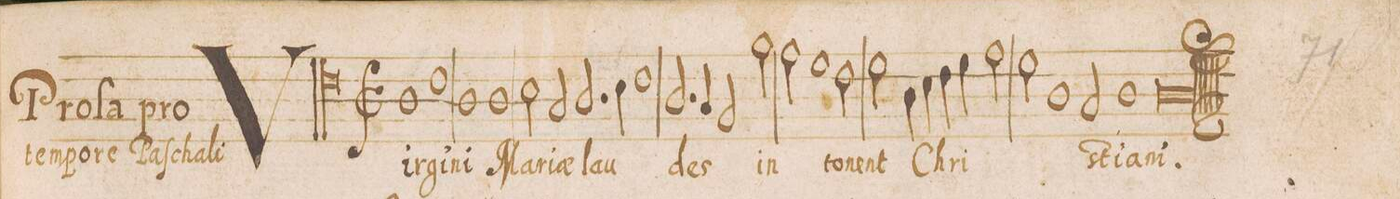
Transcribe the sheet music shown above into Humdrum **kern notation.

**kern	**text	**text
*I"ALTVS	*	*
*clefC4	*	*
*k[]	*	*
*met(C|)	*	*
*M2/1	*	*
1A	Vir-	.
1c	-gi-	.
=2-	=2-	=2-
1A	-ni	.
1A	Ma-	.
=3-	=3-	=3-
2B\	-ri-	.
2G/	-ae	.
2.A/	lau-	.
4B\	.	.
=4-	=4-	=4-
1c	.	.
2.A/	-des	.
4G/	.	.
=5-	=5-	=5-
2F/	.	.
2f\	in-	.
2e\	.	.
1d\	.	.
=6-	=6-	=6-
2c\	-to-	.
2d\	-nent	.
4A\	Chri-	.
4B\	.	.
=7-	=7-	=7-
4c\	.	.
4d\	.	.
2e\	.	.
2d\	.	.
1A\	.	.
=8-	=8-	=8-
2G/	-sti-	.
1A	-a-	.
=9-	=9-	=9-
0Al;;	-ni.	.
=10||	=10||	=10||
*M2/1	*	*
*met(C|)	*	*
*-	*-	*-
